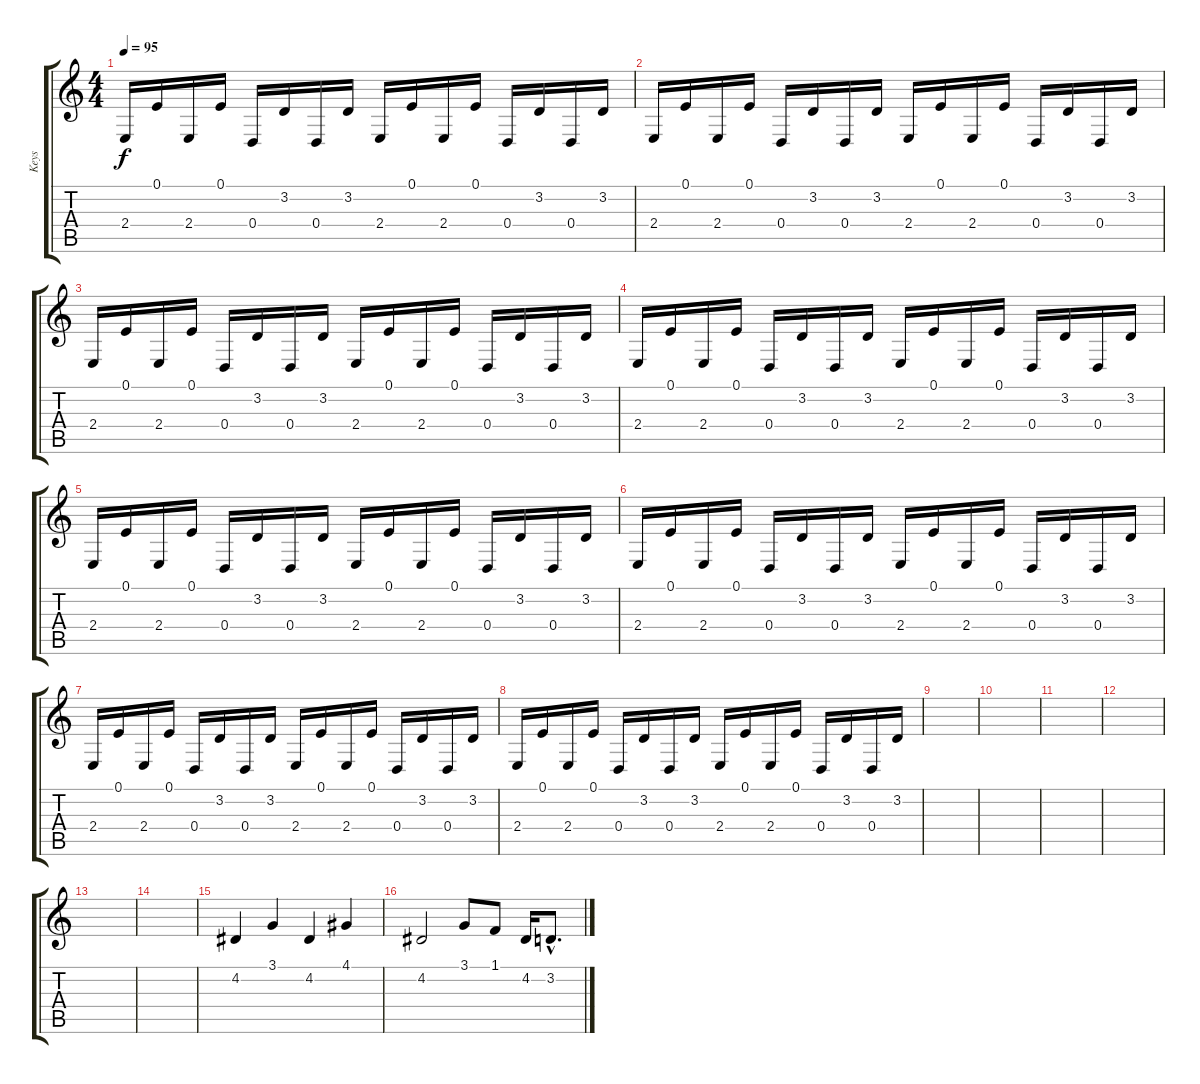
\track ("Keys" "Keys") {instrument lead8bassandlead}
\staff {score tabs}
\tuning (E4 B3 G3 D3 A2 E2) {hide}
\ts (4 4)
\tempo 95
\clef g2
\ks c
2.4.16{dy f} 0.1.16 2.4.16 0.1.16 0.4.16 3.2.16 0.4.16 3.2.16 2.4.16 0.1.16 2.4.16 0.1.16 0.4.16 3.2.16 0.4.16 3.2.16 |
2.4.16 0.1.16 2.4.16 0.1.16 0.4.16 3.2.16 0.4.16 3.2.16 2.4.16 0.1.16 2.4.16 0.1.16 0.4.16 3.2.16 0.4.16 3.2.16 |
2.4.16 0.1.16 2.4.16 0.1.16 0.4.16 3.2.16 0.4.16 3.2.16 2.4.16 0.1.16 2.4.16 0.1.16 0.4.16 3.2.16 0.4.16 3.2.16 |
2.4.16 0.1.16 2.4.16 0.1.16 0.4.16 3.2.16 0.4.16 3.2.16 2.4.16 0.1.16 2.4.16 0.1.16 0.4.16 3.2.16 0.4.16 3.2.16 |
2.4.16 0.1.16 2.4.16 0.1.16 0.4.16 3.2.16 0.4.16 3.2.16 2.4.16 0.1.16 2.4.16 0.1.16 0.4.16 3.2.16 0.4.16 3.2.16 |
2.4.16 0.1.16 2.4.16 0.1.16 0.4.16 3.2.16 0.4.16 3.2.16 2.4.16 0.1.16 2.4.16 0.1.16 0.4.16 3.2.16 0.4.16 3.2.16 |
2.4.16 0.1.16 2.4.16 0.1.16 0.4.16 3.2.16 0.4.16 3.2.16 2.4.16 0.1.16 2.4.16 0.1.16 0.4.16 3.2.16 0.4.16 3.2.16 |
2.4.16 0.1.16 2.4.16 0.1.16 0.4.16 3.2.16 0.4.16 3.2.16 2.4.16 0.1.16 2.4.16 0.1.16 0.4.16 3.2.16 0.4.16 3.2.16 |
|
|
|
|
|
|
4.2.4{volume 13 instrument recorder} 3.1.4 4.2.4 4.1.4 |
4.2.2 3.1.8 1.1.8 4.2.16 3.2{hac}.8{d}
